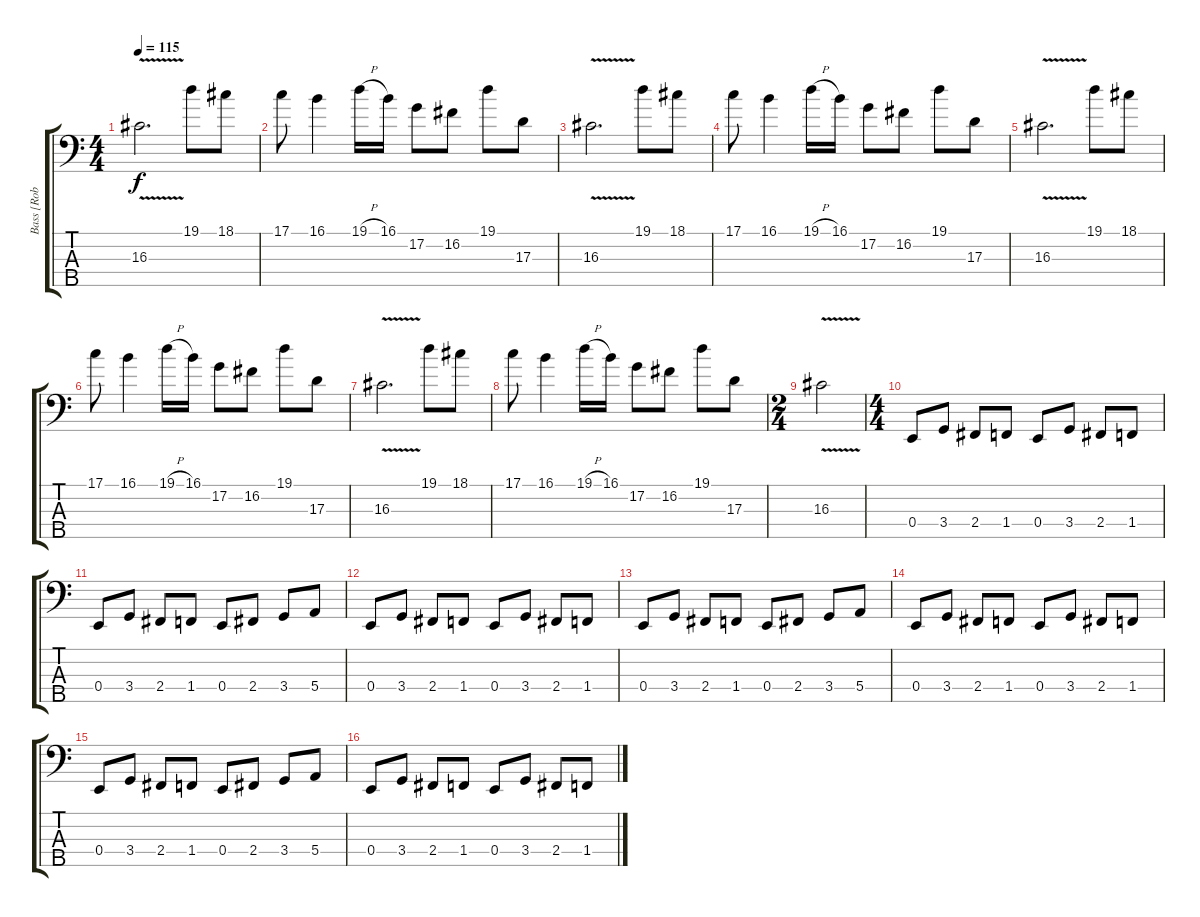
\track ("Bass [Rob \"Gorilla\" Trujillo]" "Bass [Rob ") {instrument electricbassfinger}
\staff {score tabs}
\tuning (G2 D2 A1 E1 B0) {hide}
\ts (4 4)
\tempo 115
\clef f4
\ks c
16.3{v}.2{d dy f} 19.1.8 18.1.8 |
17.1.8 16.1.4 19.1{h}.16 16.1.16 17.2.8 16.2.8 19.1.8 17.3.8 |
16.3{v}.2{d} 19.1.8 18.1.8 |
17.1.8 16.1.4 19.1{h}.16 16.1.16 17.2.8 16.2.8 19.1.8 17.3.8 |
16.3{v}.2{d} 19.1.8 18.1.8 |
17.1.8 16.1.4 19.1{h}.16 16.1.16 17.2.8 16.2.8 19.1.8 17.3.8 |
16.3{v}.2{d} 19.1.8 18.1.8 |
17.1.8 16.1.4 19.1{h}.16 16.1.16 17.2.8 16.2.8 19.1.8 17.3.8 |
\ts (2 4)
16.3{v}.2 |
\ts (4 4)
0.4.8 3.4.8 2.4.8 1.4.8 0.4.8 3.4.8 2.4.8 1.4.8 |
0.4.8 3.4.8 2.4.8 1.4.8 0.4.8 2.4.8 3.4.8 5.4.8 |
0.4.8 3.4.8 2.4.8 1.4.8 0.4.8 3.4.8 2.4.8 1.4.8 |
0.4.8 3.4.8 2.4.8 1.4.8 0.4.8 2.4.8 3.4.8 5.4.8 |
0.4.8 3.4.8 2.4.8 1.4.8 0.4.8 3.4.8 2.4.8 1.4.8 |
0.4.8 3.4.8 2.4.8 1.4.8 0.4.8 2.4.8 3.4.8 5.4.8 |
0.4.8 3.4.8 2.4.8 1.4.8 0.4.8 3.4.8 2.4.8 1.4.8
